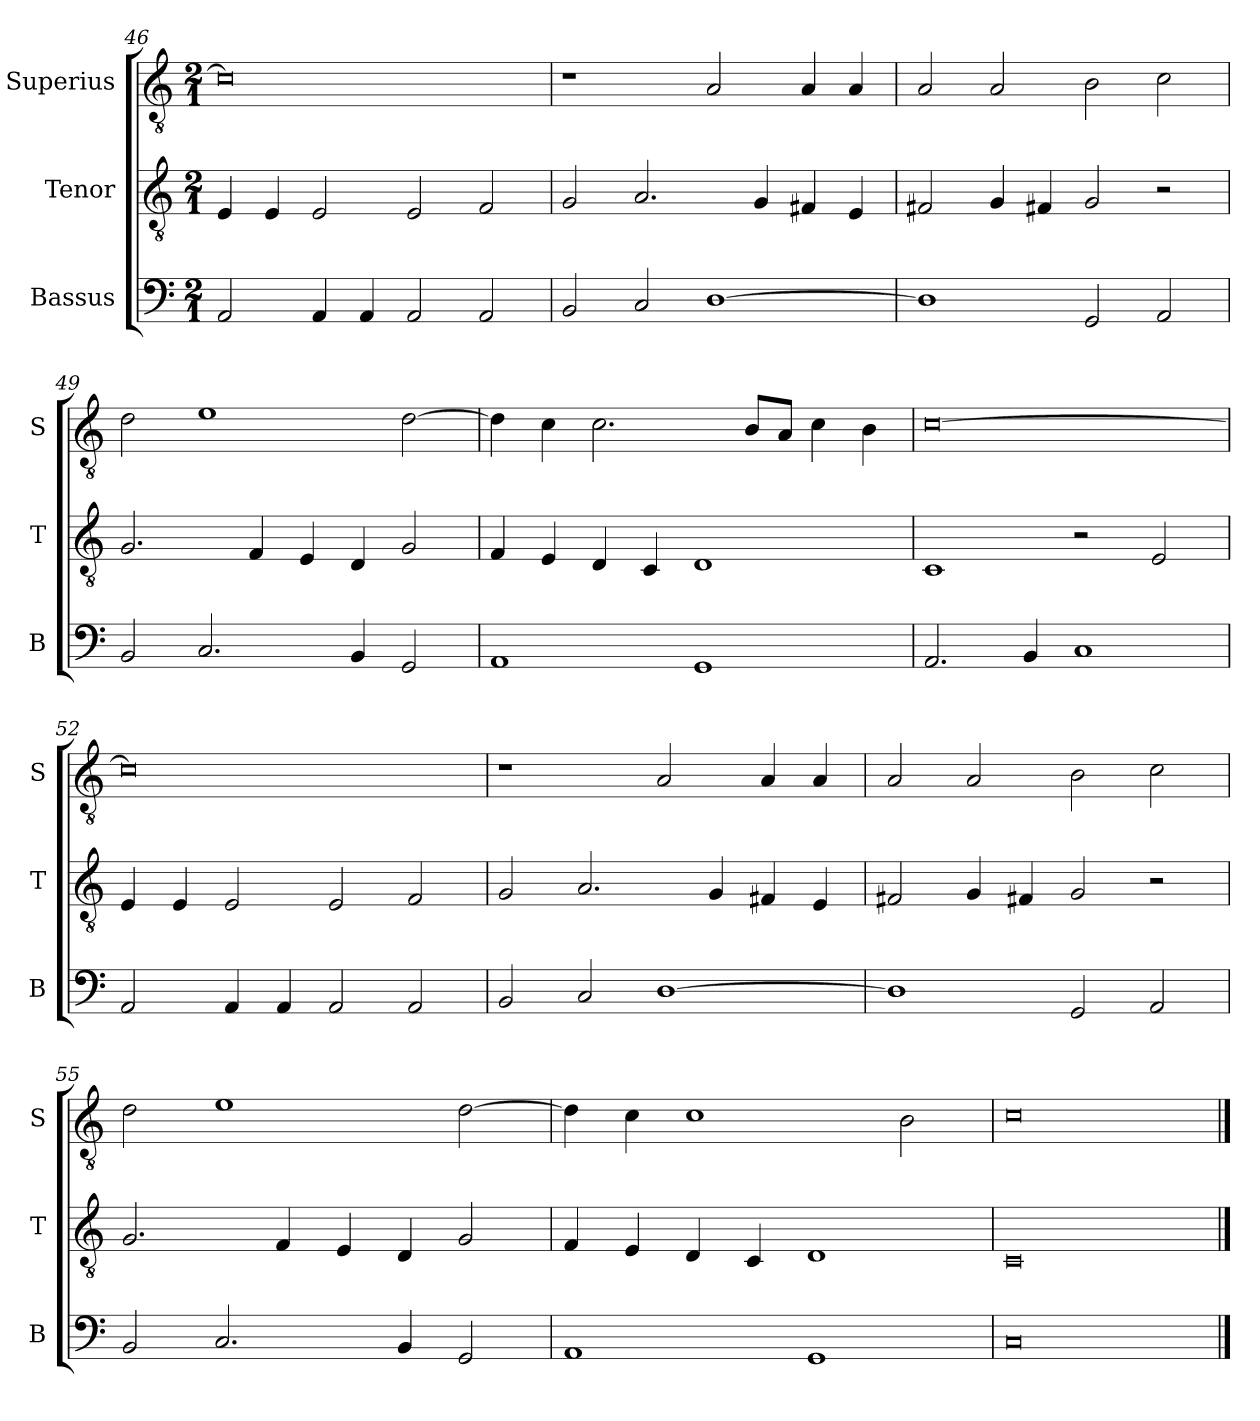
**kern	**kern	**kern
*part3	*part2	*part1
*staff3	*staff2	*staff1
*I"Bassus	*I"Tenor	*I"Superius
*I'B	*I'T	*I'S
*clefF4	*clefGv2	*clefGv2
*k[]	*k[]	*k[]
*M2/1	*M2/1	*M2/1
=46	=46	=46
2AA/	4E/	0c]
.	4E/	.
4AA/	2E/	.
4AA/	.	.
2AA/	2E/	.
2AA/	2F/	.
=47	=47	=47
2BB/	2G/	1r
2C/	2.A/	.
[1D	.	2A/
.	4G/	.
.	4F#X/	4A/
.	4E/	4A/
=48	=48	=48
1D]	2F#X/	2A/
.	4G/	2A/
.	4F#X/	.
2GG/	2G/	2B\
2AA/	2r	2c\
=49	=49	=49
2BB/	2.G/	2d\
2.C/	.	1e
.	4F/	.
.	4E/	.
4BB/	4D/	.
2GG/	2G/	[2d\
=50	=50	=50
1AA	4F/	4d\]
.	4E/	4c\
.	4D/	2.c\
.	4C/	.
1GG	1D	.
.	.	8B/L
.	.	8A/J
.	.	4c\
.	.	4B\
=51	=51	=51
2.AA/	1C	[0c
4BB/	.	.
1C	2r	.
.	2E/	.
=52	=52	=52
2AA/	4E/	0c]
.	4E/	.
4AA/	2E/	.
4AA/	.	.
2AA/	2E/	.
2AA/	2F/	.
=53	=53	=53
2BB/	2G/	1r
2C/	2.A/	.
[1D	.	2A/
.	4G/	.
.	4F#X/	4A/
.	4E/	4A/
=54	=54	=54
1D]	2F#X/	2A/
.	4G/	2A/
.	4F#X/	.
2GG/	2G/	2B\
2AA/	2r	2c\
=55	=55	=55
2BB/	2.G/	2d\
2.C/	.	1e
.	4F/	.
.	4E/	.
4BB/	4D/	.
2GG/	2G/	[2d\
=56	=56	=56
1AA	4F/	4d\]
.	4E/	4c\
.	4D/	1c
.	4C/	.
1GG	1D	.
.	.	2B\
=57	=57	=57
0C	0C	0c
==	==	==
*-	*-	*-
